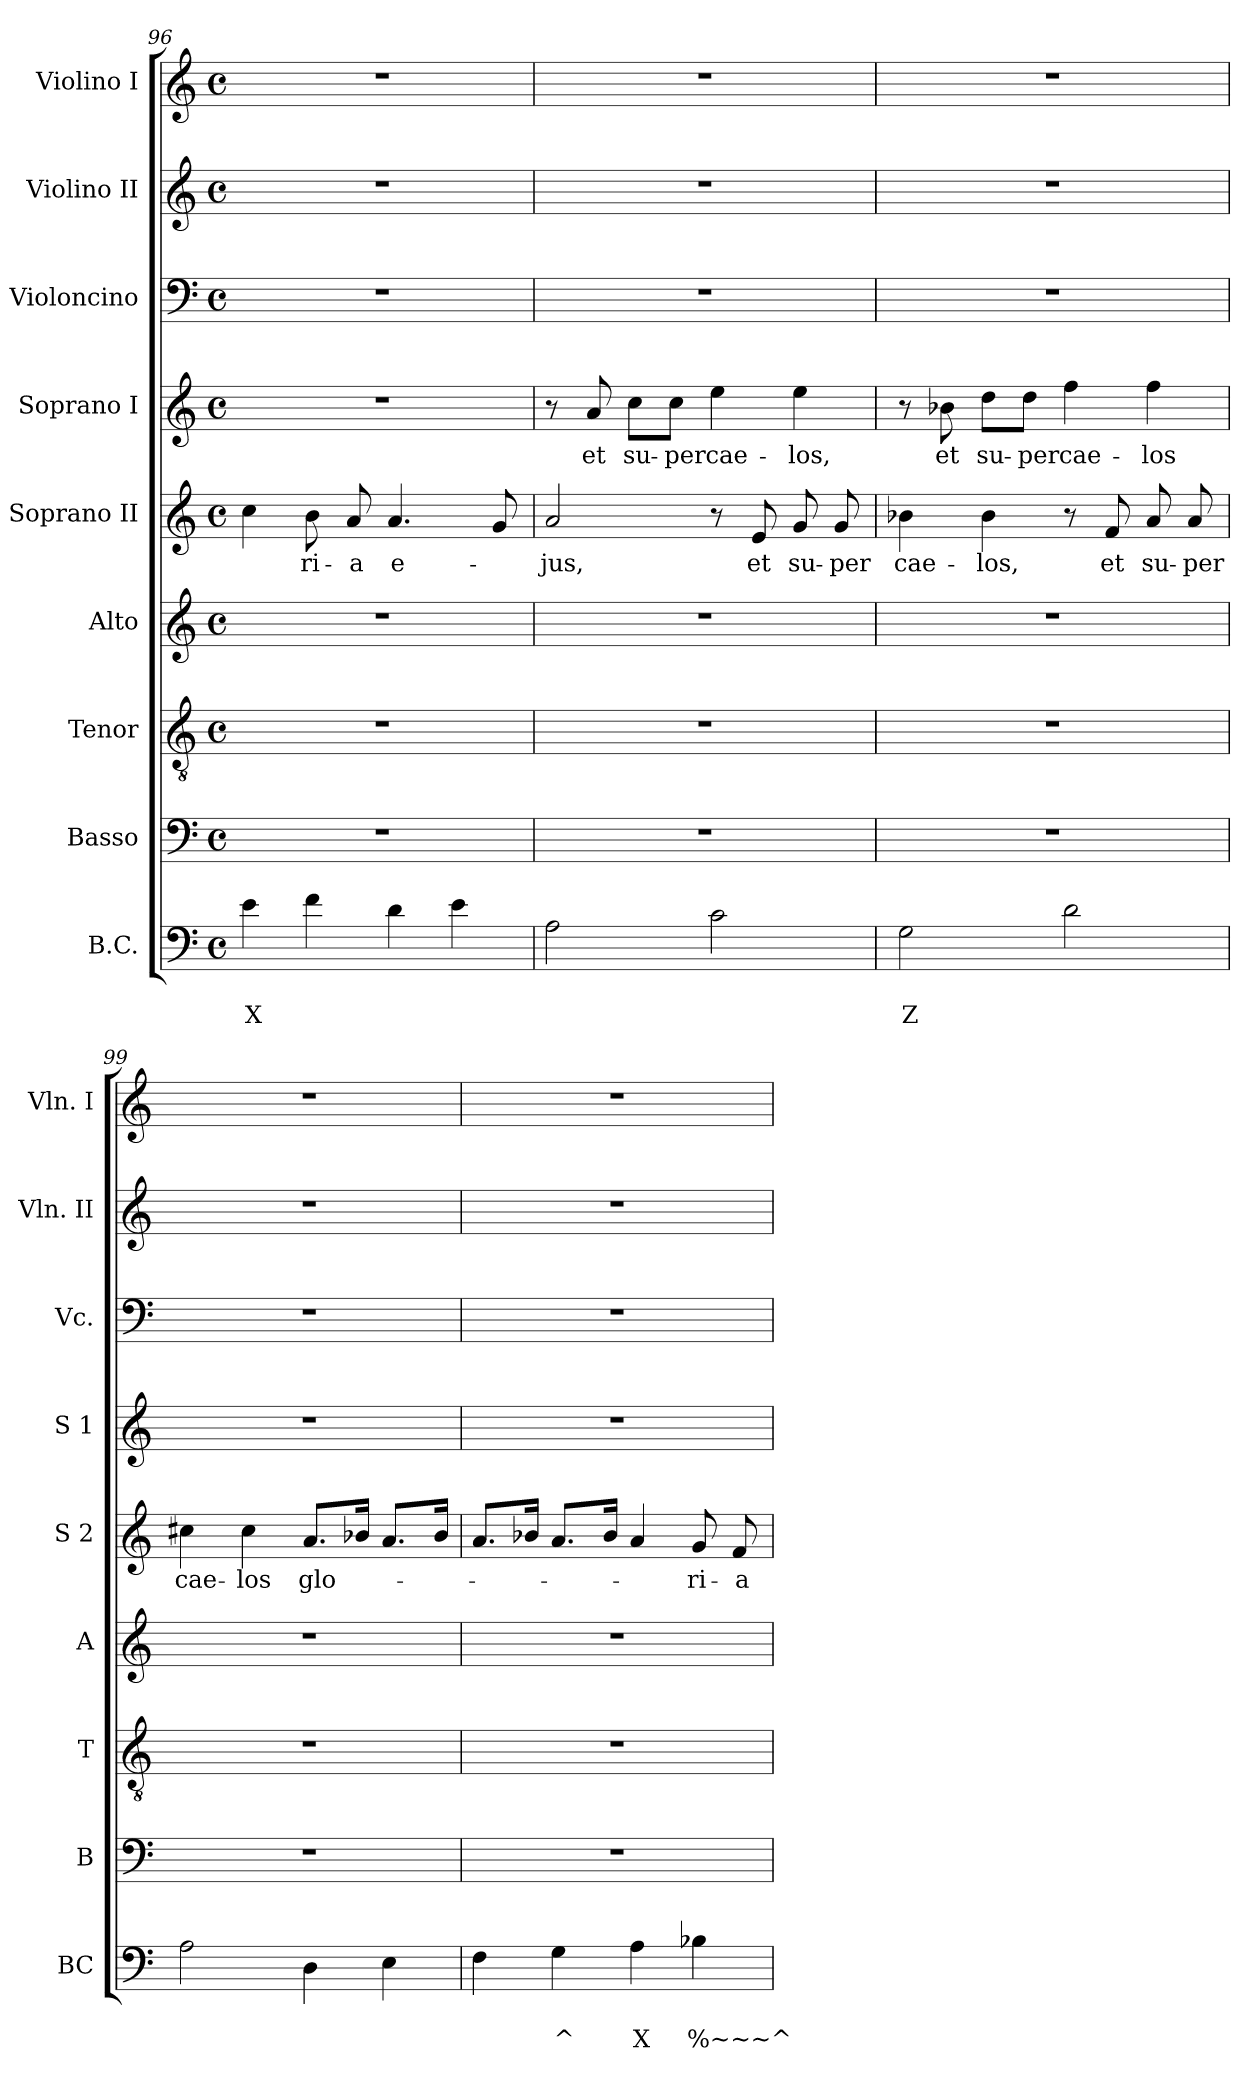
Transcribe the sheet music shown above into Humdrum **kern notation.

**kern	**text	**text	**kern	**kern	**kern	**kern	**text	**kern	**text	**kern	**kern	**kern
*part9	*part9	*part9	*part8	*part7	*part6	*part5	*part5	*part4	*part4	*part3	*part2	*part1
*staff9	*staff9	*staff9	*staff8	*staff7	*staff6	*staff5	*staff5	*staff4	*staff4	*staff3	*staff2	*staff1
*I"B.C.	*	*	*I"Basso	*I"Tenor	*I"Alto	*I"Soprano II	*	*I"Soprano I	*	*I"Violoncino	*I"Violino II	*I"Violino I
*I'BC	*	*	*I'B	*I'T	*I'A	*I'S 2	*	*I'S 1	*	*I'Vc.	*I'Vln. II	*I'Vln. I
*clefF4	*	*	*clefF4	*clefGv2	*clefG2	*clefG2	*	*clefG2	*	*clefF4	*clefG2	*clefG2
*k[]	*	*	*k[]	*k[]	*k[]	*k[]	*	*k[]	*	*k[]	*k[]	*k[]
*C:	*	*	*C:	*C:	*C:	*C:	*	*C:	*	*C:	*C:	*C:
*M4/4	*	*	*M4/4	*M4/4	*M4/4	*M4/4	*	*M4/4	*	*M4/4	*M4/4	*M4/4
*met(c)	*	*	*met(c)	*met(c)	*met(c)	*met(c)	*	*met(c)	*	*met(c)	*met(c)	*met(c)
=96	=96	=96	=96	=96	=96	=96	=96	=96	=96	=96	=96	=96
!	!	!LO:LY:b	!	!	!	!	!	!	!	!	!	!
4e\	.	X	1r	1r	1r	4cc\	.	1r	.	1r	1r	1r
!	!	!	!	!	!	!	!LO:LY:b	!	!	!	!	!
4f\	.	.	.	.	.	8b\	-ri-	.	.	.	.	.
!	!	!	!	!	!	!	!LO:LY:b	!	!	!	!	!
.	.	.	.	.	.	8a/	-a	.	.	.	.	.
!	!	!	!	!	!	!	!LO:LY:b	!	!	!	!	!
4d\	.	.	.	.	.	4.a/	e-	.	.	.	.	.
4e\	.	.	.	.	.	.	.	.	.	.	.	.
.	.	.	.	.	.	8g/	.	.	.	.	.	.
=97	=97	=97	=97	=97	=97	=97	=97	=97	=97	=97	=97	=97
!	!	!	!	!	!	!	!LO:LY:b	!	!	!	!	!
2A\	.	.	1r	1r	1r	2a/	-jus,	8r	.	1r	1r	1r
!	!	!	!	!	!	!	!	!	!LO:LY:b	!	!	!
.	.	.	.	.	.	.	.	8a/	et	.	.	.
!	!	!	!	!	!	!	!	!	!LO:LY:b	!	!	!
.	.	.	.	.	.	.	.	8cc\L	su-	.	.	.
!	!	!	!	!	!	!	!	!	!LO:LY:b	!	!	!
.	.	.	.	.	.	.	.	8cc\J	-per	.	.	.
!	!	!	!	!	!	!	!	!	!LO:LY:b	!	!	!
2c\	.	.	.	.	.	8r	.	4ee\	cae-	.	.	.
!	!	!	!	!	!	!	!LO:LY:b	!	!	!	!	!
.	.	.	.	.	.	8e/	et	.	.	.	.	.
!	!	!	!	!	!	!	!LO:LY:b	!	!LO:LY:b	!	!	!
.	.	.	.	.	.	8g/	su-	4ee\	-los,	.	.	.
!	!	!	!	!	!	!	!LO:LY:b	!	!	!	!	!
.	.	.	.	.	.	8g/	-per	.	.	.	.	.
!!LO:LB:g=z
=98	=98	=98	=98	=98	=98	=98	=98	=98	=98	=98	=98	=98
!	!	!LO:LY:b	!	!	!	!	!LO:LY:b	!	!	!	!	!
2G\	.	Z	1r	1r	1r	4b-X\	cae-	8r	.	1r	1r	1r
!	!	!	!	!	!	!	!	!	!LO:LY:b	!	!	!
.	.	.	.	.	.	.	.	8b-X\	et	.	.	.
!	!	!	!	!	!	!	!LO:LY:b	!	!LO:LY:b	!	!	!
.	.	.	.	.	.	4b-\	-los,	8dd\L	su-	.	.	.
!	!	!	!	!	!	!	!	!	!LO:LY:b	!	!	!
.	.	.	.	.	.	.	.	8dd\J	-per	.	.	.
!	!	!	!	!	!	!	!	!	!LO:LY:b	!	!	!
2d\	.	.	.	.	.	8r	.	4ff\	cae-	.	.	.
!	!	!	!	!	!	!	!LO:LY:b	!	!	!	!	!
.	.	.	.	.	.	8f/	et	.	.	.	.	.
!	!	!	!	!	!	!	!LO:LY:b	!	!LO:LY:b	!	!	!
.	.	.	.	.	.	8a/	su-	4ff\	-los	.	.	.
!	!	!	!	!	!	!	!LO:LY:b	!	!	!	!	!
.	.	.	.	.	.	8a/	-per	.	.	.	.	.
=99	=99	=99	=99	=99	=99	=99	=99	=99	=99	=99	=99	=99
!	!	!	!	!	!	!	!LO:LY:b	!	!	!	!	!
2A\	.	.	1r	1r	1r	4cc#X\	cae-	1r	.	1r	1r	1r
!	!	!	!	!	!	!	!LO:LY:b	!	!	!	!	!
.	.	.	.	.	.	4cc#\	-los	.	.	.	.	.
!	!	!	!	!	!	!	!LO:LY:b	!	!	!	!	!
4D\	.	.	.	.	.	8.a/L	glo-	.	.	.	.	.
.	.	.	.	.	.	16b-X/Jk	.	.	.	.	.	.
4E\	.	.	.	.	.	8.a/L	.	.	.	.	.	.
.	.	.	.	.	.	16b-/Jk	.	.	.	.	.	.
=100	=100	=100	=100	=100	=100	=100	=100	=100	=100	=100	=100	=100
4F\	.	.	1r	1r	1r	8.a/L	.	1r	.	1r	1r	1r
.	.	.	.	.	.	16b-X/Jk	.	.	.	.	.	.
!	!	!LO:LY:b	!	!	!	!	!	!	!	!	!	!
4G\	.	^	.	.	.	8.a/L	.	.	.	.	.	.
.	.	.	.	.	.	16b-/Jk	.	.	.	.	.	.
!	!	!LO:LY:b	!	!	!	!	!	!	!	!	!	!
4A\	.	X	.	.	.	4a/	.	.	.	.	.	.
!	!	!LO:LY:b	!	!	!	!	!LO:LY:b	!	!	!	!	!
4B-X\	.	%~~~^	.	.	.	8g/	-ri-	.	.	.	.	.
!	!	!	!	!	!	!	!LO:LY:b	!	!	!	!	!
.	.	.	.	.	.	8f/	-a	.	.	.	.	.
=	=	=	=	=	=	=	=	=	=	=	=	=
*-	*-	*-	*-	*-	*-	*-	*-	*-	*-	*-	*-	*-
